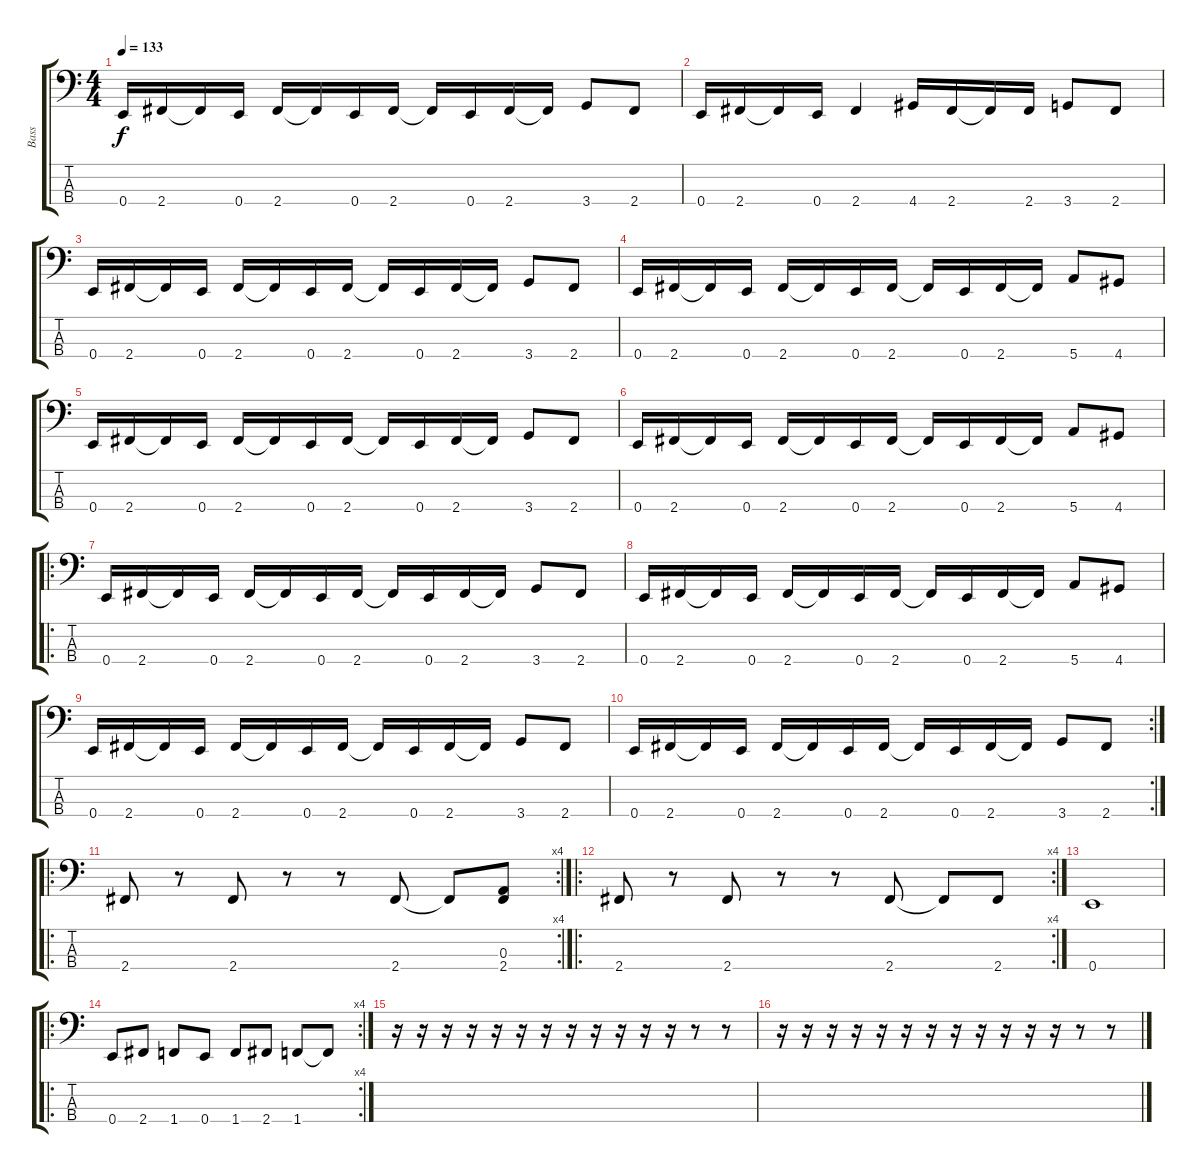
\track ("Bass" "Bass") {instrument electricbassfinger}
\staff {score tabs}
\tuning (G2 D2 A1 E1) {hide}
\ts (4 4)
\tempo 133
\clef f4
\ks c
0.4.16{dy f} 2.4.16 2.4{t}.16 0.4.16 2.4.16 2.4{t}.16 0.4.16 2.4.16 2.4{t}.16 0.4.16 2.4.16 2.4{t}.16 3.4.8 2.4.8 |
0.4.16 2.4.16 2.4{t}.16 0.4.16 2.4.4 4.4.16 2.4.16 2.4{t}.16 2.4.16 3.4.8 2.4.8 |
0.4.16 2.4.16 2.4{t}.16 0.4.16 2.4.16 2.4{t}.16 0.4.16 2.4.16 2.4{t}.16 0.4.16 2.4.16 2.4{t}.16 3.4.8 2.4.8 |
0.4.16 2.4.16 2.4{t}.16 0.4.16 2.4.16 2.4{t}.16 0.4.16 2.4.16 2.4{t}.16 0.4.16 2.4.16 2.4{t}.16 5.4.8 4.4.8 |
0.4.16 2.4.16 2.4{t}.16 0.4.16 2.4.16 2.4{t}.16 0.4.16 2.4.16 2.4{t}.16 0.4.16 2.4.16 2.4{t}.16 3.4.8 2.4.8 |
0.4.16 2.4.16 2.4{t}.16 0.4.16 2.4.16 2.4{t}.16 0.4.16 2.4.16 2.4{t}.16 0.4.16 2.4.16 2.4{t}.16 5.4.8 4.4.8 |
\ro
0.4.16 2.4.16 2.4{t}.16 0.4.16 2.4.16 2.4{t}.16 0.4.16 2.4.16 2.4{t}.16 0.4.16 2.4.16 2.4{t}.16 3.4.8 2.4.8 |
0.4.16 2.4.16 2.4{t}.16 0.4.16 2.4.16 2.4{t}.16 0.4.16 2.4.16 2.4{t}.16 0.4.16 2.4.16 2.4{t}.16 5.4.8 4.4.8 |
0.4.16 2.4.16 2.4{t}.16 0.4.16 2.4.16 2.4{t}.16 0.4.16 2.4.16 2.4{t}.16 0.4.16 2.4.16 2.4{t}.16 3.4.8 2.4.8 |
\rc 2
0.4.16 2.4.16 2.4{t}.16 0.4.16 2.4.16 2.4{t}.16 0.4.16 2.4.16 2.4{t}.16 0.4.16 2.4.16 2.4{t}.16 3.4.8 2.4.8 |
\ro
\rc 4
2.4.8 r.8 2.4.8 r.8 r.8 2.4.8 2.4{t}.8 (0.3 2.4).8 |
\ro
\rc 4
2.4.8 r.8 2.4.8 r.8 r.8 2.4.8 2.4{t}.8 2.4.8 |
0.4.1 |
\ro
\rc 4
0.4.8 2.4.8 1.4.8 0.4.8 1.4.8 2.4.8 1.4.8 1.4{t}.8 |
r.16 r.16 r.16 r.16 r.16 r.16 r.16 r.16 r.16 r.16 r.16 r.16 r.8 r.8 |
r.16 r.16 r.16 r.16 r.16 r.16 r.16 r.16 r.16 r.16 r.16 r.16 r.8 r.8
